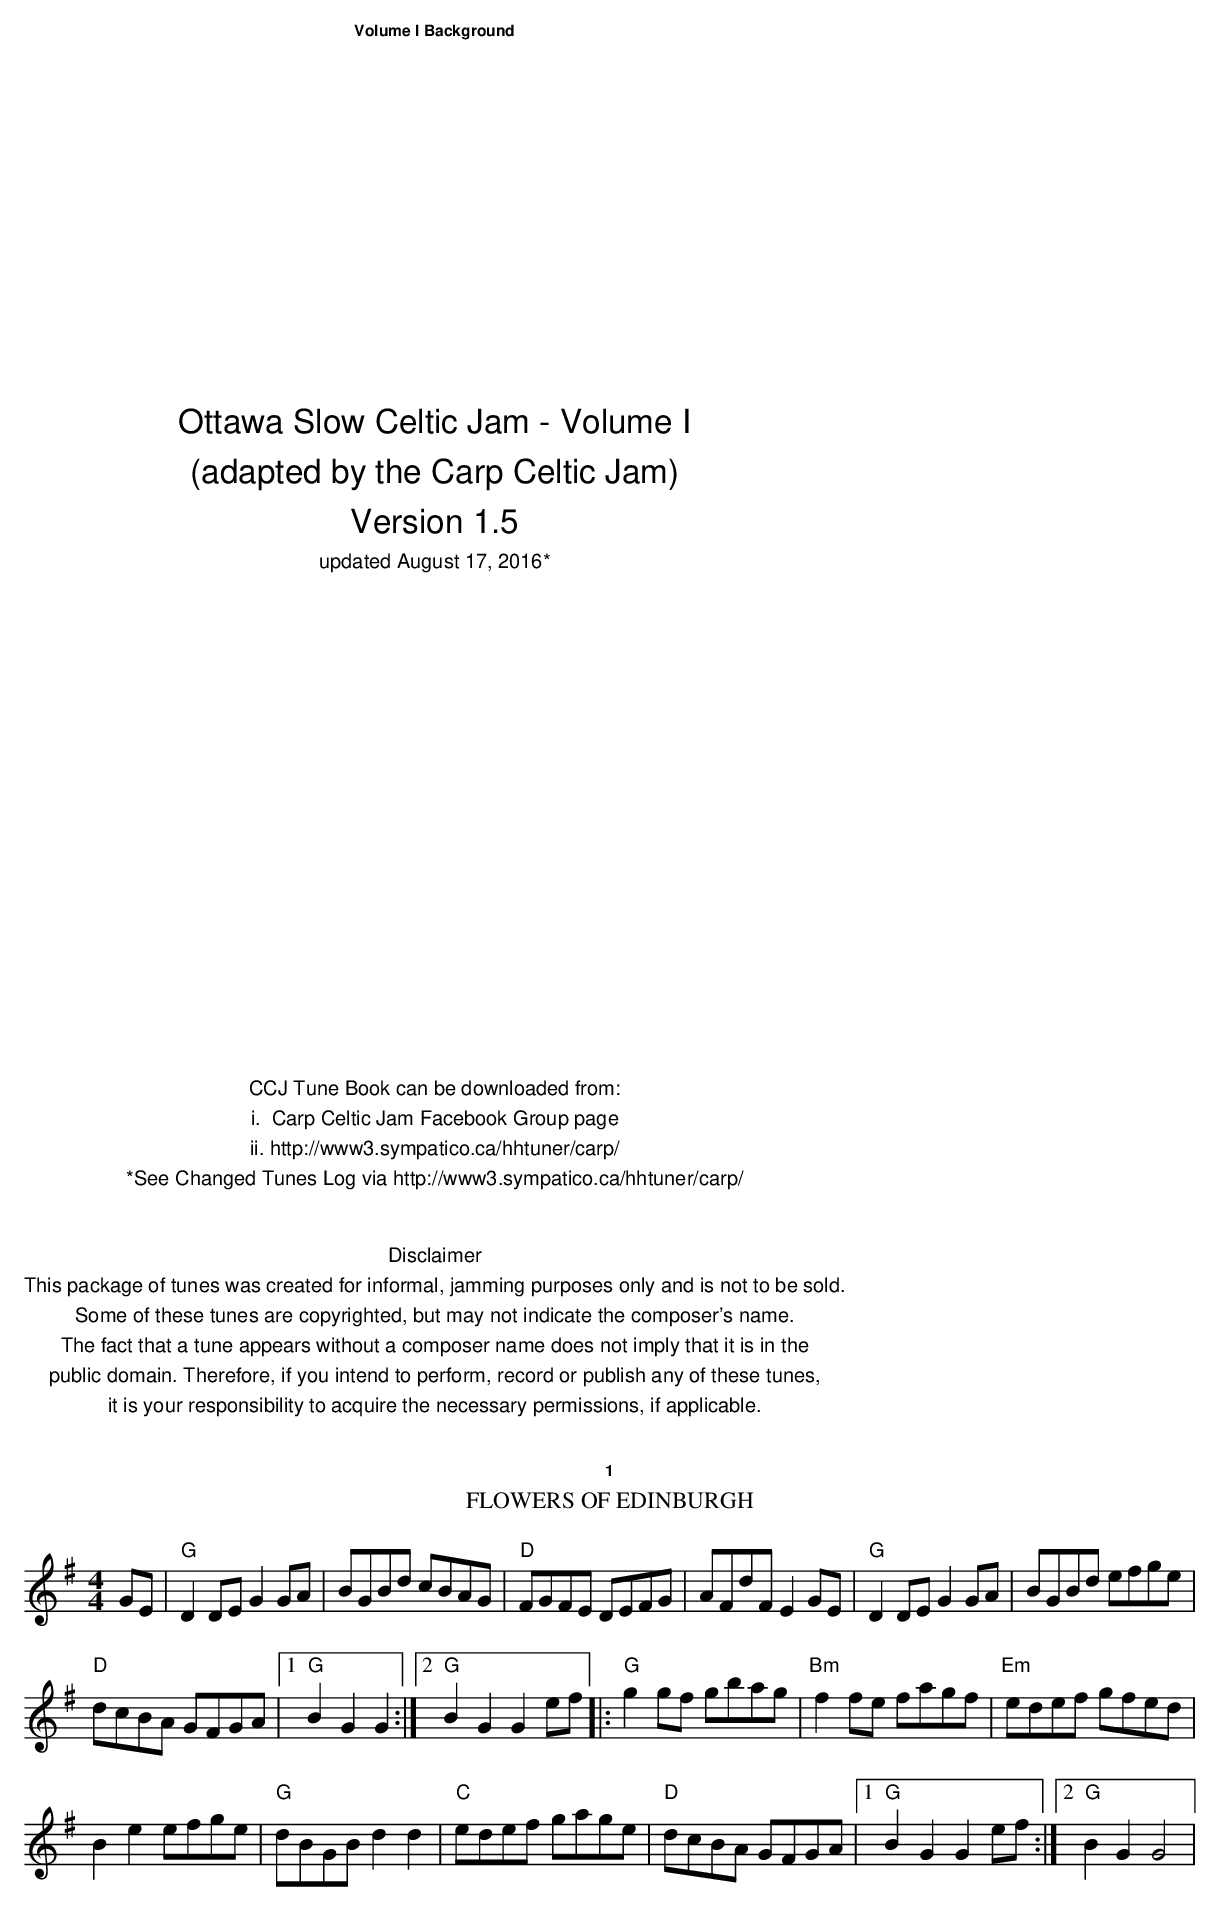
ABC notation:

X:1
T:Flowers of Edinburgh
M:4/4
L:1/8
K:G
GE|"G"D2 DE G2 GA|BGBd cBAG|\
"D"FGFE DEFG|AFdF E2GE|"G"D2 DE G2 GA|BGBd efge|
 "D"dcBA GFGA| [1"G"B2G2 G2:| [2 "G"B2G2G2ef|:\
"G"g2gf gbag|"Bm"f2fe fagf|"Em"edef gfed|
 B2e2 efge|"G"dBGB d2d2|"C"edef gage|\
"D"dcBA GFGA| [1"G"B2G2 G2 ef:| [2"G"B2G2 G4|
